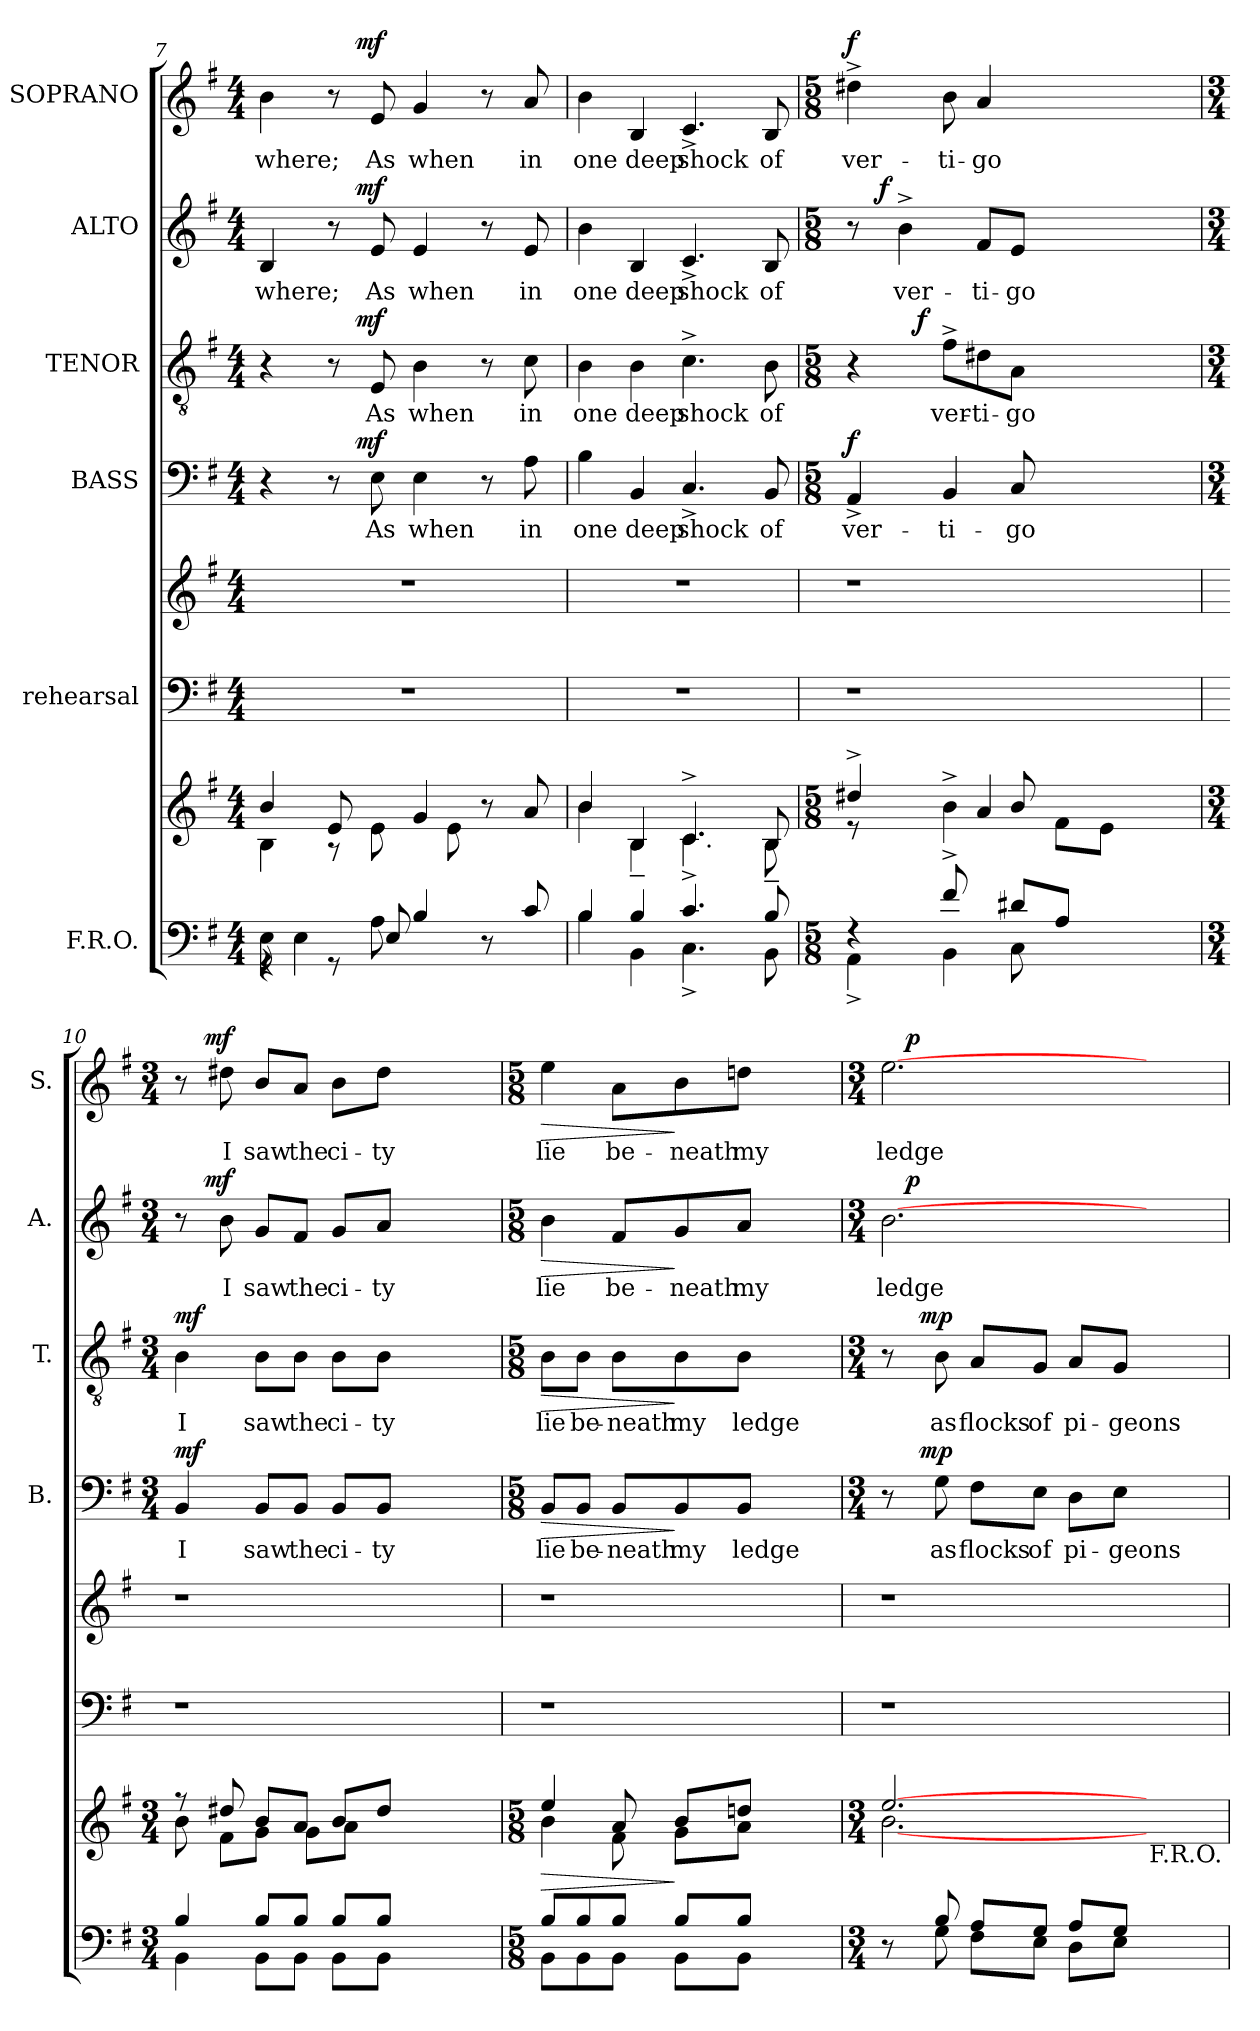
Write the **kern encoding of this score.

**kern	**kern	**dynam	**kern	**kern	**kern	**text	**dynam	**kern	**text	**dynam	**kern	**text	**dynam	**kern	**text	**dynam
*part6	*part6	*part6	*part5	*part5	*part4	*part4	*part4	*part3	*part3	*part3	*part2	*part2	*part2	*part1	*part1	*part1
*staff8	*staff7	*staff7/8	*staff6	*staff5	*staff4	*staff4	*staff4	*staff3	*staff3	*staff3	*staff2	*staff2	*staff2	*staff1	*staff1	*staff1
*I"F.R.O.	*	*	*I"rehearsal	*	*I"BASS	*	*	*I"TENOR	*	*	*I"ALTO	*	*	*I"SOPRANO	*	*
*	*	*	*	*	*I'B.	*	*	*I'T.	*	*	*I'A.	*	*	*I'S.	*	*
*clefF4	*clefG2	*	*clefF4	*clefG2	*clefF4	*	*	*clefGv2	*	*	*clefG2	*	*	*clefG2	*	*
*k[f#]	*k[f#]	*	*k[f#]	*k[f#]	*k[f#]	*	*	*k[f#]	*	*	*k[f#]	*	*	*k[f#]	*	*
*G:	*G:	*	*G:	*G:	*G:	*	*	*G:	*	*	*G:	*	*	*G:	*	*
*M4/4	*M4/4	*	*M4/4	*M4/4	*M4/4	*	*	*M4/4	*	*	*M4/4	*	*	*M4/4	*	*
=7	=7	=7	=7	=7	=7	=7	=7	=7	=7	=7	=7	=7	=7	=7	=7	=7
*^	*^	*	*	*	*	*	*	*	*	*	*	*	*	*	*	*
!	!	!	!	!	!	!	!	!	!	!	!	!	!	!LO:LY:b:cj	!	!	!LO:LY:b:cj	!
*	*	*	*	*	*	*	*^	*	*	*^	*	*	*^	*	*	*^	*	*
8E\	4r	4b/	4B\	.	1r	1r	4r	4ryy	.	.	4r	4ryy	.	.	4B/	4ryy	where;	.	4b\	4ryy	where;	.
4E\	.	.	.	.	.	.	.	.	.	.	.	.	.	.	.	.	.	.	.	.	.	.
.	8r	8e/	8r	.	.	.	8r	16.ryy	.	.	8r	16.ryy	.	.	8r	16.ryy	.	.	8r	16.ryy	.	.
!	!	!	!	!	!	!	!	!	!	!LO:DY:a	!	!	!	!LO:DY:a	!	!	!	!LO:DY:a	!	!	!	!LO:DY:a
.	.	.	.	.	.	.	.	2ryy	.	mf	.	2ryy	.	mf	.	2ryy	.	mf	.	2ryy	.	mf
!	!	!	!	!	!	!	!	!	!LO:LY:b:cj	!	!	!	!LO:LY:b:cj	!	!	!	!LO:LY:b:cj	!	!	!	!LO:LY:b:cj	!
8A\	8E/	4e\	8e\	.	.	.	8E\	.	As	.	8E/	.	As	.	8e/	.	As	.	8e/	.	As	.
!	!	!	!	!	!	!	!	!	!LO:LY:b:cj	!	!	!	!LO:LY:b:cj	!	!	!	!LO:LY:b:cj	!	!	!	!LO:LY:b:cj	!
2ryy	4B/	.	4g/	.	.	.	4E\	.	when	.	4B\	.	when	.	4e/	.	when	.	4g/	.	when	.
.	.	8e\	.	.	.	.	.	.	.	.	.	.	.	.	.	.	.	.	.	.	.	.
.	8r	4ryy	8r	.	.	.	8r	.	.	.	8r	.	.	.	8r	.	.	.	8r	.	.	.
.	.	.	.	.	.	.	.	8ryy	.	.	.	8ryy	.	.	.	8ryy	.	.	.	8ryy	.	.
!	!	!	!	!	!	!	!	!	!LO:LY:b:cj	!	!	!	!LO:LY:b:cj	!	!	!	!LO:LY:b:cj	!	!	!	!LO:LY:b:cj	!
.	8c/	.	8a/	.	.	.	8A\	.	in	.	8c\	.	in	.	8e/	.	in	.	8a/	.	in	.
.	.	.	.	.	.	.	.	32ryy	.	.	.	32ryy	.	.	.	32ryy	.	.	.	32ryy	.	.
!!LO:LB:g=z
=8	=8	=8	=8	=8	=8	=8	=8	=8	=8	=8	=8	=8	=8	=8	=8	=8	=8	=8	=8	=8	=8	=8
!	!	!	!	!	!	!	!	!	!LO:LY:b:cj	!	!	!	!LO:LY:b:cj	!	!	!	!LO:LY:b:cj	!	!	!	!LO:LY:b:cj	!
*	*	*	*	*	*	*	*v	*v	*	*	*	*	*	*	*v	*v	*	*	*v	*v	*	*
*	*	*	*^	*	*	*	*	*	*	*v	*v	*	*	*	*	*	*	*	*
4B/	4B\	4b/	4b\	2ryy	.	1r	1r	4B\	one	.	4B\	one	.	4b\	one	.	4b\	one	.
!	!	!	!	!	!	!	!	!	!LO:LY:b:cj	!	!	!LO:LY:b:cj	!	!	!LO:LY:b:cj	!	!	!LO:LY:b:cj	!
4B/	4BB\	4B/	4B~>\	.	.	.	.	4BB/	deep	.	4B\	deep	.	4B/	deep	.	4B/	deep	.
!	!	!	!	!	!	!	!	!	!LO:LY:b:cj	!	!	!LO:LY:b:cj	!	!	!LO:LY:b:cj	!	!	!LO:LY:b:cj	!
4.c/	4.C^<\	4.c^>/	4.c^<\	16ryy	.	.	.	4.C^</	shock	.	4.c^>\	shock	.	4.c^</	shock	.	4.c^</	shock	.
!	!	!	!	!LO:TX:b:t=.	!	!	!	!	!	!	!	!	!	!	!	!	!	!	!
.	.	.	.	4..ryy	.	.	.	.	.	.	.	.	.	.	.	.	.	.	.
!	!	!	!	!	!	!	!	!	!LO:LY:b:cj	!	!	!LO:LY:b:cj	!	!	!LO:LY:b:cj	!	!	!LO:LY:b:cj	!
8B/	8BB\	8B/	8B~>\	.	.	.	.	8BB/	of	.	8B\	of	.	8B/	of	.	8B/	of	.
*	*	*v	*v	*v	*	*	*	*	*	*	*	*	*	*	*	*	*	*	*
=9	=9	=9	=9	=9	=9	=9	=9	=9	=9	=9	=9	=9	=9	=9	=9	=9	=9
*M5/8	*	*M5/8	*	*	*	*M5/8	*	*	*M5/8	*	*	*M5/8	*	*	*M5/8	*	*
*	*	*^	*	*	*	*	*	*	*	*	*	*	*	*	*	*	*
*	*	*	*^	*	*	*	*	*	*	*	*	*	*	*	*	*	*	*
!	!	!	!	!	!	!	!	!	!LO:LY:b:cj	!LO:DY:a	!	!	!	!	!	!	!	!LO:LY:b:cj	!LO:DY:a
*	*	*	*v	*v	*	*	*	*	*	*	*^	*	*	*^	*	*	*	*	*
4rF	4AA^<\	4dd#X^>/	8re	.	1r	1r	4AA^</	ver-	f	4r	8ryy	.	.	8r	16ryy	.	.	4dd#X^>\	ver-	f
.	.	.	.	.	.	.	.	.	.	.	.	.	.	.	64ryy	.	.	.	.	.
!	!	!	!	!	!	!	!	!	!	!	!	!	!	!	!	!	!LO:DY:a	!	!	!
.	.	.	.	.	.	.	.	.	.	.	.	.	.	.	2ryy	.	f	.	.	.
!	!	!	!	!	!	!	!	!	!	!	!	!	!	!	!	!LO:LY:b:cj	!	!	!	!
.	.	.	4ryy	.	.	.	.	.	.	.	32.ryy	.	.	4b^>\	.	ver-	.	.	.	.
!	!	!	!	!	!	!	!	!	!	!	!	!	!LO:DY:a	!	!	!	!	!	!	!
.	.	.	.	.	.	.	.	.	.	.	2ryy	.	f	.	.	.	.	.	.	.
!	!	!	!	!	!	!	!	!LO:LY:b:cj	!	!	!	!LO:LY:b:cj	!	!	!	!	!	!	!LO:LY:b:cj	!
8f#^>/	4BB\	4b^<\	.	.	.	.	4BB/	-ti-	.	8f#^>\L	.	ver-	.	.	.	.	.	8b\	-ti-	.
!	!	!	!	!	!	!	!	!	!	!	!	!LO:LY:b:cj	!	!	!	!LO:LY:b:cj	!	!	!LO:LY:b:cj	!
8ryy	.	.	4a/	.	.	.	.	.	.	8d#X\	.	-ti-	.	8f#/L	.	-ti-	.	4a/	-go	.
!	!	!	!	!	!	!	!	!LO:LY:b:cj	!	!	!	!LO:LY:b:cj	!	!	!	!LO:LY:b:cj	!	!	!	!
8C\	8d#X/L	8b/	.	.	.	.	8C/	-go	.	8A\J	.	-go	.	8e/J	.	-go	.	.	.	.
.	.	.	.	.	.	.	.	.	.	.	.	.	.	.	4ryy	.	.	.	.	.
4ryy	8A/J	8f#\L	8ryy	.	.	.	4.ryy	.	.	4.ryy	.	.	.	4.ryy	.	.	.	4.ryy	.	.
.	.	.	.	.	.	.	.	.	.	.	4ryy	.	.	.	.	.	.	.	.	.
.	4ryy	8e\J	4ryy	.	.	.	.	.	.	.	.	.	.	.	.	.	.	.	.	.
.	.	.	.	.	.	.	.	.	.	.	.	.	.	.	8ryy	.	.	.	.	.
8ryy	.	8ryy	.	.	.	.	.	.	.	.	.	.	.	.	.	.	.	.	.	.
.	.	.	.	.	.	.	.	.	.	.	16ryy	.	.	.	.	.	.	.	.	.
.	.	.	.	.	.	.	.	.	.	.	.	.	.	.	32.ryy	.	.	.	.	.
.	.	.	.	.	.	.	.	.	.	.	64ryy	.	.	.	.	.	.	.	.	.
*	*	*	*	*	*	*	*	*	*	*v	*v	*	*	*	*	*	*	*	*	*
=10	=10	=10	=10	=10	=10	=10	=10	=10	=10	=10	=10	=10	=10	=10	=10	=10	=10	=10	=10
*M3/4	*	*M3/4	*	*	*	*	*M3/4	*	*	*M3/4	*	*	*M3/4	*	*	*	*M3/4	*	*
*	*	*	*	*	*	*	*	*	*	*^	*	*	*	*	*	*	*	*	*
!	!	!	!	!	!	!	!	!LO:LY:b:rj	!LO:DY:a	!	!	!LO:LY:b:rj	!LO:DY:a	!	!	!	!	!	!	!
*	*	*	*	*	*	*	*	*	*	*v	*v	*	*	*	*	*	*	*^	*	*
4B/	4BB\	8r	8b\	.	1r	1r	4BB/	I	mf	4B\	I	mf	8r	16.ryy	.	.	8r	16.ryy	.	.
!	!	!	!	!	!	!	!	!	!	!	!	!	!	!	!	!LO:DY:a	!	!	!	!LO:DY:a
.	.	.	.	.	.	.	.	.	.	.	.	.	.	2ryy	.	mf	.	2ryy	.	mf
!	!	!	!	!	!	!	!	!	!	!	!	!	!	!	!LO:LY:b:rj	!	!	!	!LO:LY:b:rj	!
.	.	8dd#X/	8f#\L	.	.	.	.	.	.	.	.	.	8b\	.	I	.	8dd#X\	.	I	.
!	!	!	!	!	!	!	!	!LO:LY:b:cj	!	!	!LO:LY:b:cj	!	!	!	!LO:LY:b:cj	!	!	!	!LO:LY:b:cj	!
8B/L	8BB\L	8b/L	8g\J	.	.	.	8BB/L	saw	.	8B\L	saw	.	8g/L	.	saw	.	8b/L	.	saw	.
!	!	!	!	!	!	!	!	!LO:LY:b:cj	!	!	!LO:LY:b:cj	!	!	!	!LO:LY:b:cj	!	!	!	!LO:LY:b:cj	!
8B/J	8BB\J	8a/J	8g\L	.	.	.	8BB/J	the	.	8B\J	the	.	8f#/J	.	the	.	8a/J	.	the	.
!	!	!	!	!	!	!	!	!LO:LY:b:cj	!	!	!LO:LY:b:cj	!	!	!	!LO:LY:b:cj	!	!	!	!LO:LY:b:cj	!
8B/L	8BB\L	8b/L	8a\J	.	.	.	8BB/L	ci-	.	8B\L	ci-	.	8g/L	.	ci-	.	8b\L	.	ci-	.
.	.	.	.	.	.	.	.	.	.	.	.	.	.	4ryy	.	.	.	4ryy	.	.
!	!	!	!	!	!	!	!	!LO:LY:b:cj	!	!	!LO:LY:b:cj	!	!	!	!LO:LY:b:cj	!	!	!	!LO:LY:b:cj	!
8B/J	8BB\J	8dd#/J	4ryy	.	.	.	8BB/J	-ty	.	8B\J	-ty	.	8a/J	.	-ty	.	8dd#\J	.	-ty	.
4ryy	4ryy	4ryy	.	.	.	.	4ryy	.	.	4ryy	.	.	4ryy	.	.	.	4ryy	.	.	.
.	.	.	.	.	.	.	.	.	.	.	.	.	.	8ryy	.	.	.	8ryy	.	.
.	.	.	8ryy	.	.	.	.	.	.	.	.	.	.	.	.	.	.	.	.	.
.	.	.	.	.	.	.	.	.	.	.	.	.	.	32ryy	.	.	.	32ryy	.	.
*	*	*	*	*	*	*	*	*	*	*	*	*	*v	*v	*	*	*	*	*	*
*	*	*	*	*	*	*	*	*	*	*	*	*	*	*	*	*v	*v	*	*
=11	=11	=11	=11	=11	=11	=11	=11	=11	=11	=11	=11	=11	=11	=11	=11	=11	=11	=11
*M5/8	*	*M5/8	*	*	*	*	*M5/8	*	*	*M5/8	*	*	*M5/8	*	*	*M5/8	*	*
*	*	*	*	*	*	*	*	*	*	*	*	*	*^	*	*	*^	*	*
!	!	!	!	!LO:HP:b	!	!	!	!LO:LY:b:cj	!LO:HP:b	!	!LO:LY:b:cj	!LO:HP:b	!	!	!LO:LY:b:cj	!LO:HP:b	!	!	!LO:LY:b:cj	!LO:HP:b
*	*	*	*	*	*	*	*	*	*	*	*	*	*v	*v	*	*	*	*	*	*
*	*	*	*	*	*	*	*	*	*	*	*	*	*	*	*	*v	*v	*	*
8B/L	8BB\L	4b\	4ee/	>	1r	1r	8BB/L	lie	>	8B\L	lie	>	4b\	lie	>	4ee\	lie	>
!	!	!	!	!	!	!	!	!LO:LY:b	!	!	!LO:LY:b	!	!	!	!	!	!	!
8B/	8BB\	.	.	.	.	.	8BB/J	be-	.	8B\J	be-	.	.	.	.	.	.	.
!	!	!	!	!	!	!	!	!LO:LY:b:cj	!	!	!LO:LY:b:cj	!	!	!LO:LY:b	!	!	!LO:LY:b	!
8B/J	8BB\J	8a/	8f#\	.	.	.	8BB/L	-neath	.	8B\L	-neath	.	8f#/L	be-	.	8a\L	be-	.
!	!	!	!	!	!	!	!	!LO:LY:b:cj	!	!	!LO:LY:b:cj	!	!	!LO:LY:b:cj	!	!	!LO:LY:b:cj	!
8B/L	8BB\L	8g\L	8b/L	]	.	.	8BB/	my	]	8B\	my	]	8g/	-neath	]	8b\	-neath	]
!	!	!	!	!	!	!	!	!LO:LY:b:cj	!	!	!LO:LY:b:cj	!	!	!LO:LY:b:cj	!	!	!LO:LY:b:cj	!
8B/J	8BB\J	8a\J	8ddn/J	.	.	.	8BB/J	ledge	.	8B\J	ledge	.	8a/J	my	.	8ddn\J	my	.
4.ryy	4.ryy	4.ryy	4.ryy	.	.	.	4.ryy	.	.	4.ryy	.	.	4.ryy	.	.	4.ryy	.	.
!!LO:PB:g=z
=12	=12	=12	=12	=12	=12	=12	=12	=12	=12	=12	=12	=12	=12	=12	=12	=12	=12	=12
*M3/4	*	*M3/4	*	*	*	*	*M3/4	*	*	*M3/4	*	*	*M3/4	*	*	*M3/4	*	*
!	!	!	!	!	!	!	!	!	!	!	!	!	!	!LO:LY:b:cj	!	!	!LO:LY:b:cj	!
*	*	*	*	*	*	*	*^	*	*	*^	*	*	*^	*	*	*^	*	*
8ryy	8r	[>2.ee/	[<2.b\	.	1r	1r	8r	16.ryy	.	.	8r	16.ryy	.	.	[>2.b\	16ryy	ledge	.	[>2.ee\	16ryy	ledge	.
!	!	!	!	!	!	!	!	!	!	!	!	!	!	!	!	!	!	!LO:DY:a	!	!	!	!LO:DY:a
.	.	.	.	.	.	.	.	.	.	.	.	.	.	.	.	2...ryy	.	p	.	2...ryy	.	p
!	!	!	!	!	!	!	!	!	!	!LO:DY:a	!	!	!	!LO:DY:a	!	!	!	!	!	!	!	!
.	.	.	.	.	.	.	.	2ryy	.	mp	.	2ryy	.	mp	.	.	.	.	.	.	.	.
!	!	!	!	!	!	!	!	!	!LO:LY:b:cj	!	!	!	!LO:LY:b:cj	!	!	!	!	!	!	!	!	!
8G\	8B/	.	.	.	.	.	8G\	.	as	.	8B\	.	as	.	.	.	.	.	.	.	.	.
!	!	!	!	!	!	!	!	!	!LO:LY:b:cj	!	!	!	!LO:LY:b:cj	!	!	!	!	!	!	!	!	!
8A/L	8F#\L	.	.	.	.	.	8F#\L	.	flocks	.	8A/L	.	flocks	.	.	.	.	.	.	.	.	.
!	!	!	!	!	!	!	!	!	!LO:LY:b:cj	!	!	!	!LO:LY:b:cj	!	!	!	!	!	!	!	!	!
8G/J	8E\J	.	.	.	.	.	8E\J	.	of	.	8G/J	.	of	.	.	.	.	.	.	.	.	.
!	!	!	!	!	!	!	!	!	!LO:LY:b:cj	!	!	!	!LO:LY:b:cj	!	!	!	!	!	!	!	!	!
8A/L	8D\L	.	.	.	.	.	8D\L	.	pi-	.	8A/L	.	pi-	.	.	.	.	.	.	.	.	.
.	.	.	.	.	.	.	.	4ryy	.	.	.	4ryy	.	.	.	.	.	.	.	.	.	.
!	!	!	!	!	!	!	!	!	!LO:LY:b:rj	!	!	!	!LO:LY:b:rj	!	!	!	!	!	!	!	!	!
8G/J	8E\J	.	.	.	.	.	8E\J	.	-geons	.	8G/J	.	-geons	.	.	.	.	.	.	.	.	.
!	!	!LO:TX:b:t=F.R.O.	!	!	!	!	!	!	!	!	!	!	!	!	!	!	!	!	!	!	!	!
4ryy	4ryy	4ryy	4ryy	.	.	.	4ryy	.	.	.	4ryy	.	.	.	4ryy	.	.	.	4ryy	.	.	.
.	.	.	.	.	.	.	.	8ryy	.	.	.	8ryy	.	.	.	.	.	.	.	.	.	.
.	.	.	.	.	.	.	.	32ryy	.	.	.	32ryy	.	.	.	.	.	.	.	.	.	.
*v	*v	*	*	*	*	*	*v	*v	*	*	*v	*v	*	*	*v	*v	*	*	*v	*v	*	*
*	*v	*v	*	*	*	*	*	*	*	*	*	*	*	*	*	*	*
=	=	=	=	=	=	=	=	=	=	=	=	=	=	=	=	=
*-	*-	*-	*-	*-	*-	*-	*-	*-	*-	*-	*-	*-	*-	*-	*-	*-
